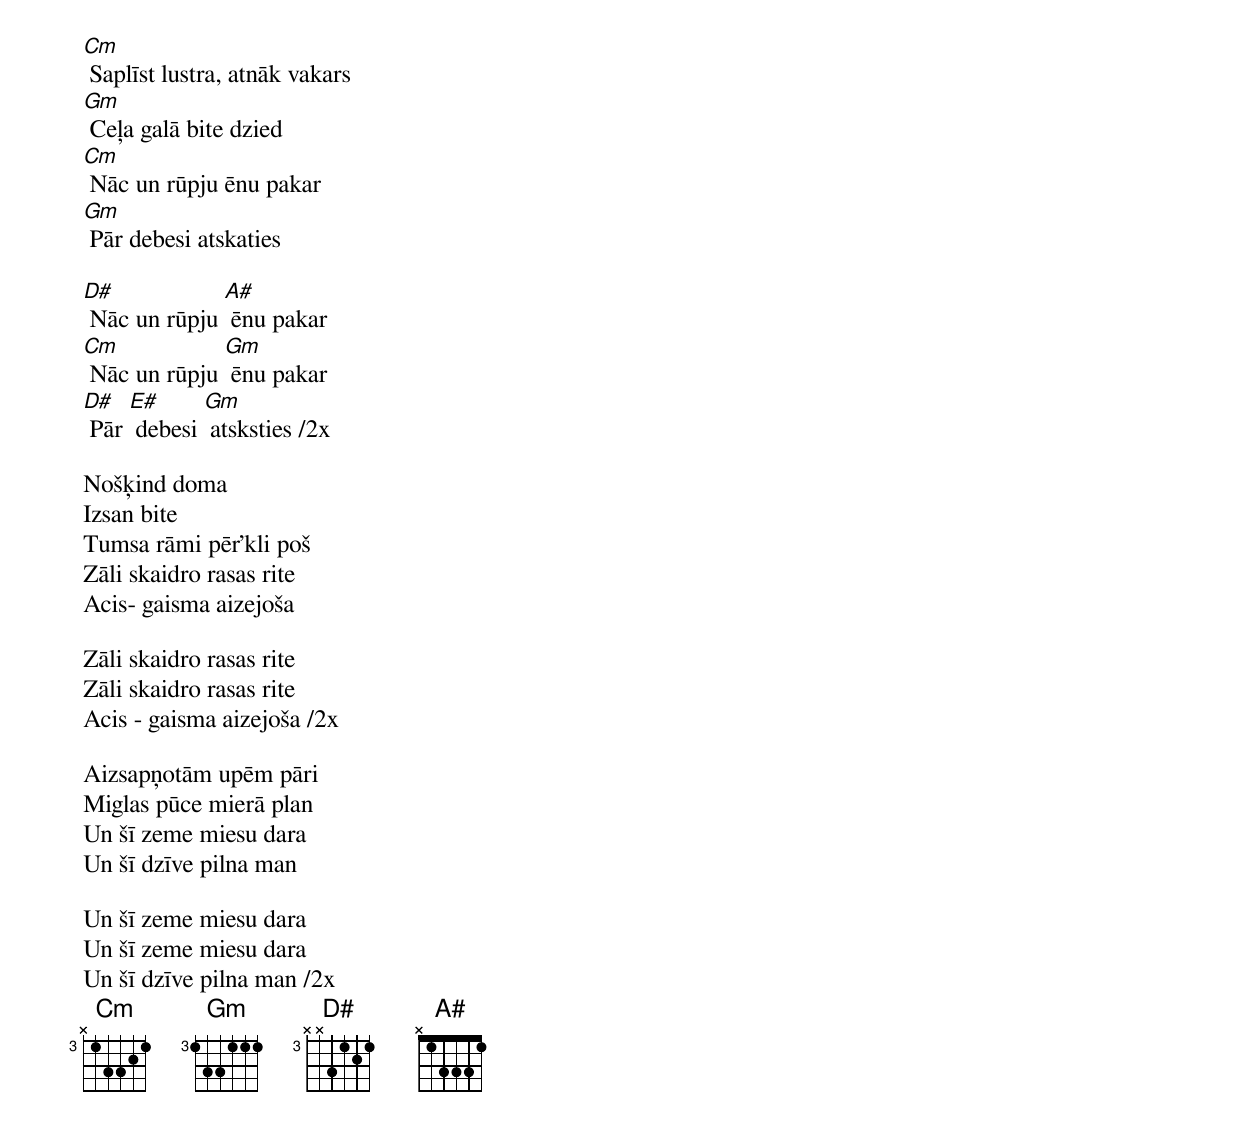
[Cm] Saplīst lustra, atnāk vakars
[Gm] Ceļa galā bite dzied
[Cm] Nāc un rūpju ēnu pakar
[Gm] Pār debesi atskaties

[D#] Nāc un rūpju [A#] ēnu pakar
[Cm] Nāc un rūpju [Gm] ēnu pakar
[D#] Pār [E#] debesi [Gm] atsksties /2x

Nošķind doma
Izsan bite
Tumsa rāmi pēr'kli poš
Zāli skaidro rasas rite
Acis- gaisma aizejoša

Zāli skaidro rasas rite
Zāli skaidro rasas rite
Acis - gaisma aizejoša /2x

Aizsapņotām upēm pāri
Miglas pūce mierā plan
Un šī zeme miesu dara
Un šī dzīve pilna man

Un šī zeme miesu dara
Un šī zeme miesu dara
Un šī dzīve pilna man /2x
